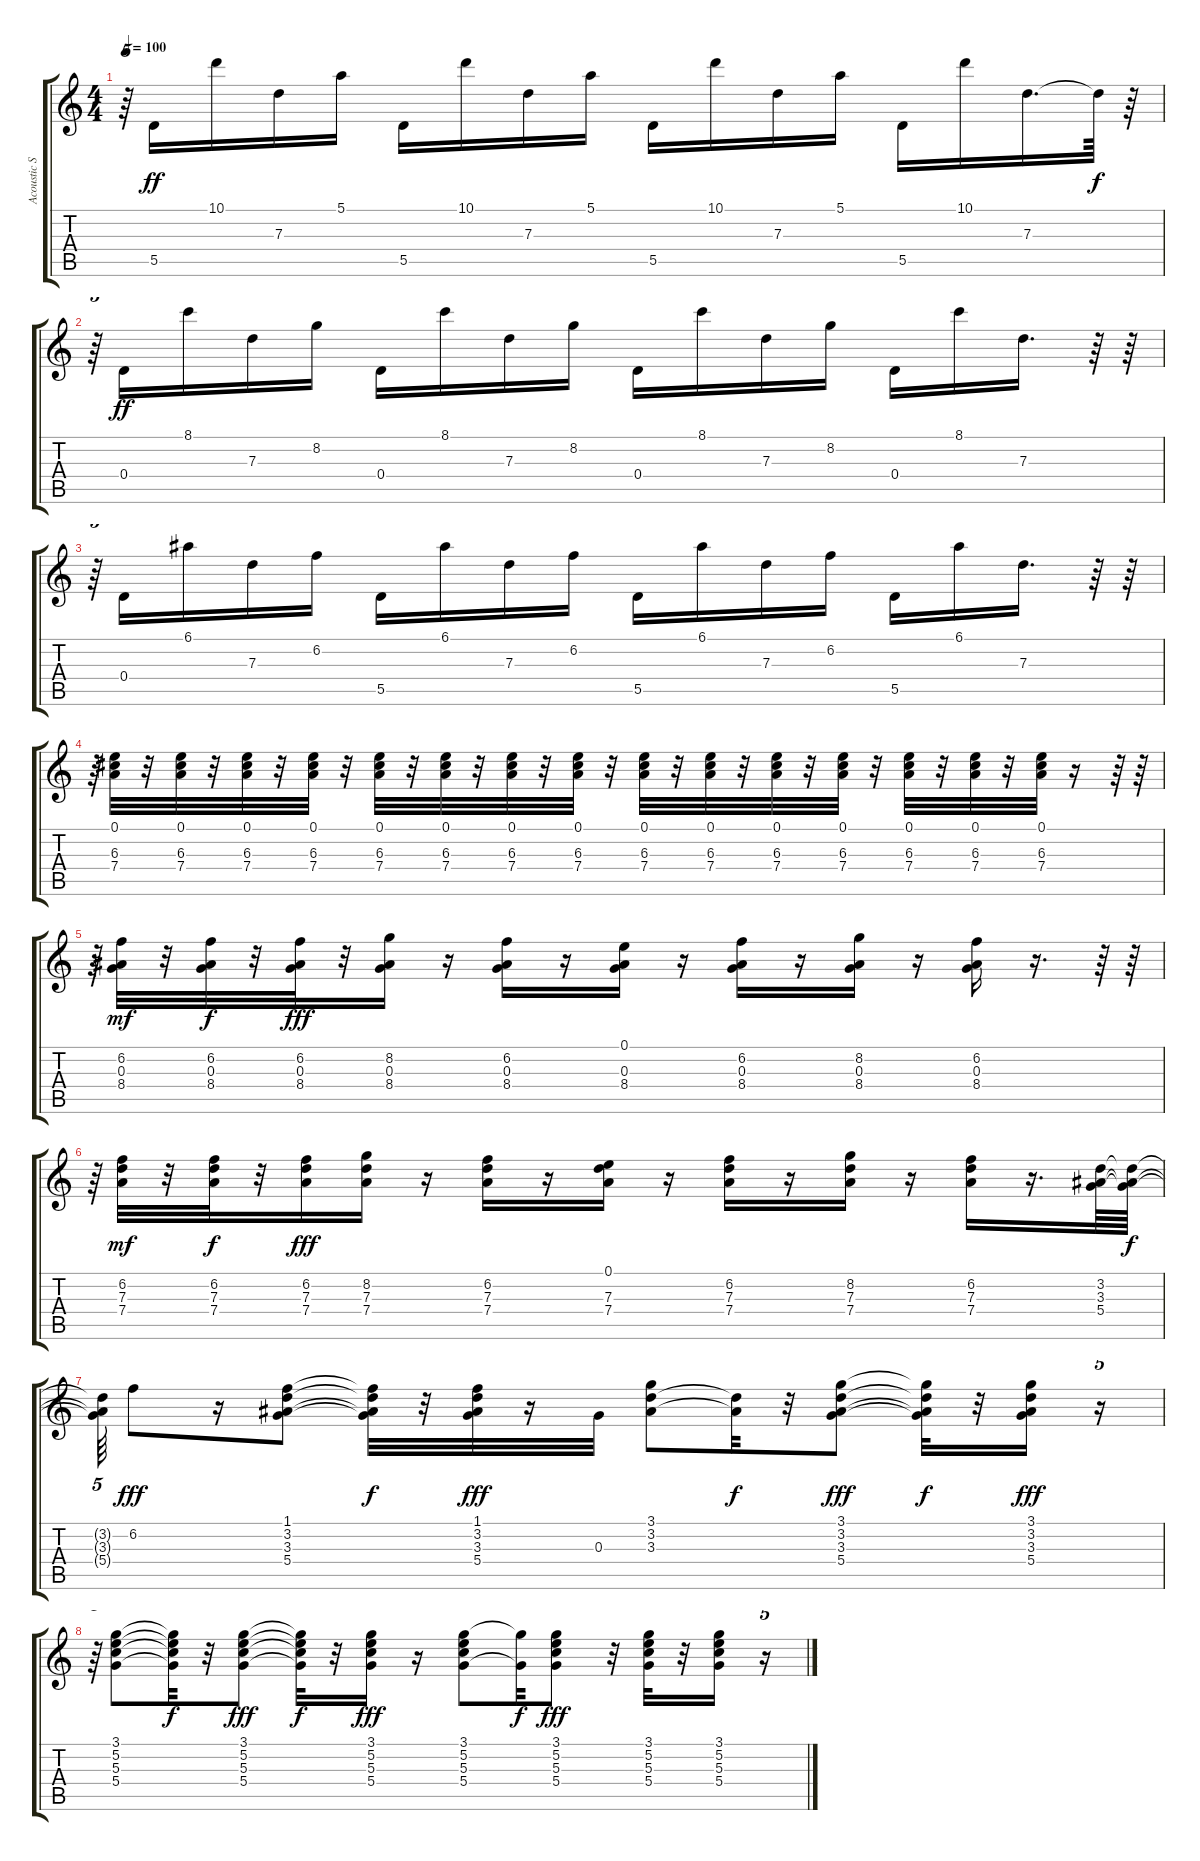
\track ("Acoustic Steel (left)" "Acoustic S") {instrument acousticguitarsteel}
\staff {score tabs}
\tuning (E4 B3 G3 D3 A2 E2) {hide}
\ts (4 4)
\tempo 100
\clef g2
\ks c
r.64{tu (5 4) dy fff} 5.5.16{dy ff} 10.1.16 7.3.16 5.1.16 5.5.16 10.1.16 7.3.16 5.1.16 5.5.16 10.1.16 7.3.16 5.1.16 5.5.16 10.1.16 7.3.16{d} 7.3{t}.64{dy f} r.64 |
r.64{tu (5 4)} 0.4.16{dy ff} 8.1.16 7.3.16 8.2.16 0.4.16 8.1.16 7.3.16 8.2.16 0.4.16 8.1.16 7.3.16 8.2.16 0.4.16 8.1.16 7.3.16{d} r.64 r.64 |
r.64{tu (5 4)} 0.4.16 6.1.16 7.3.16 6.2.16 5.5.16 6.1.16 7.3.16 6.2.16 5.5.16 6.1.16 7.3.16 6.2.16 5.5.16 6.1.16 7.3.16{d} r.64 r.64 |
r.64{tu (5 4)} (0.1 6.3 7.4).32 r.32 (0.1 6.3 7.4).32 r.32 (0.1 6.3 7.4).32 r.32 (0.1 6.3 7.4).32 r.32 (0.1 6.3 7.4).32 r.32 (0.1 6.3 7.4).32 r.32 (0.1 6.3 7.4).32 r.32 (0.1 6.3 7.4).32 r.32 (0.1 6.3 7.4).32 r.32 (0.1 6.3 7.4).32 r.32 (0.1 6.3 7.4).32 r.32 (0.1 6.3 7.4).32 r.32 (0.1 6.3 7.4).32 r.32 (0.1 6.3 7.4).32 r.32 (0.1 6.3 7.4).32 r.16 r.64 r.64 |
r.64{tu (5 4)} (6.2 0.3 8.4).32{dy mf} r.32 (6.2 0.3 8.4).32{dy f} r.32 (6.2 0.3 8.4).32{dy fff} r.32 (8.2 0.3 8.4).16 r.16 (6.2 0.3 8.4).16 r.16 (0.1 0.3 8.4).16 r.16 (6.2 0.3 8.4).16 r.16 (8.2 0.3 8.4).16 r.16 (6.2 0.3 8.4).16 r.16{d} r.64 r.64 |
r.64{tu (5 4)} (6.2 7.3 7.4).32{dy mf} r.32 (6.2 7.3 7.4).32{dy f} r.32 (6.2 7.3 7.4).16{dy fff} (8.2 7.3 7.4).16 r.16 (6.2 7.3 7.4).16 r.16 (0.1 7.3 7.4).16 r.16 (6.2 7.3 7.4).16 r.16 (8.2 7.3 7.4).16 r.16 (6.2 7.3 7.4).16 r.16{d} (3.2 3.3 5.4).64 (3.2{t} 3.3{t} 5.4{t}).64{dy f} |
(3.2{t} 3.3{t} 5.4{t}).64{tu (5 4)} 6.2.8{dy fff} r.16 (1.1 3.2 3.3 5.4).8 (1.1{t} 3.2{t} 3.3{t} 5.4{t}).32{dy f} r.32 (1.1 3.2 3.3 5.4).32{dy fff} r.16 0.3.32 (3.1 3.2 3.3).8 (3.2{t} 3.3{t}).32{dy f} r.32 (3.1 3.2 3.3 5.4).8{dy fff} (3.1{t} 3.2{t} 3.3{t} 5.4{t}).32{dy f} r.32 (3.1 3.2 3.3 5.4).16{dy fff} r.16{tu (5 4)} |
r.64{tu (5 4)} (3.1 5.2 5.3 5.4).8 (3.1{t} 5.2{t} 5.3{t} 5.4{t}).32{dy f} r.32 (3.1 5.2 5.3 5.4).8{dy fff} (3.1{t} 5.2{t} 5.3{t} 5.4{t}).32{dy f} r.32 (3.1 5.2 5.3 5.4).16{dy fff} r.16 (3.1 5.2 5.3 5.4).8 (3.1{t} 5.4{t}).32{dy f} (3.1 5.2 5.3 5.4).8{dy fff} r.32 (3.1 5.2 5.3 5.4).32 r.32 (3.1 5.2 5.3 5.4).16 r.16{tu (5 4)}
